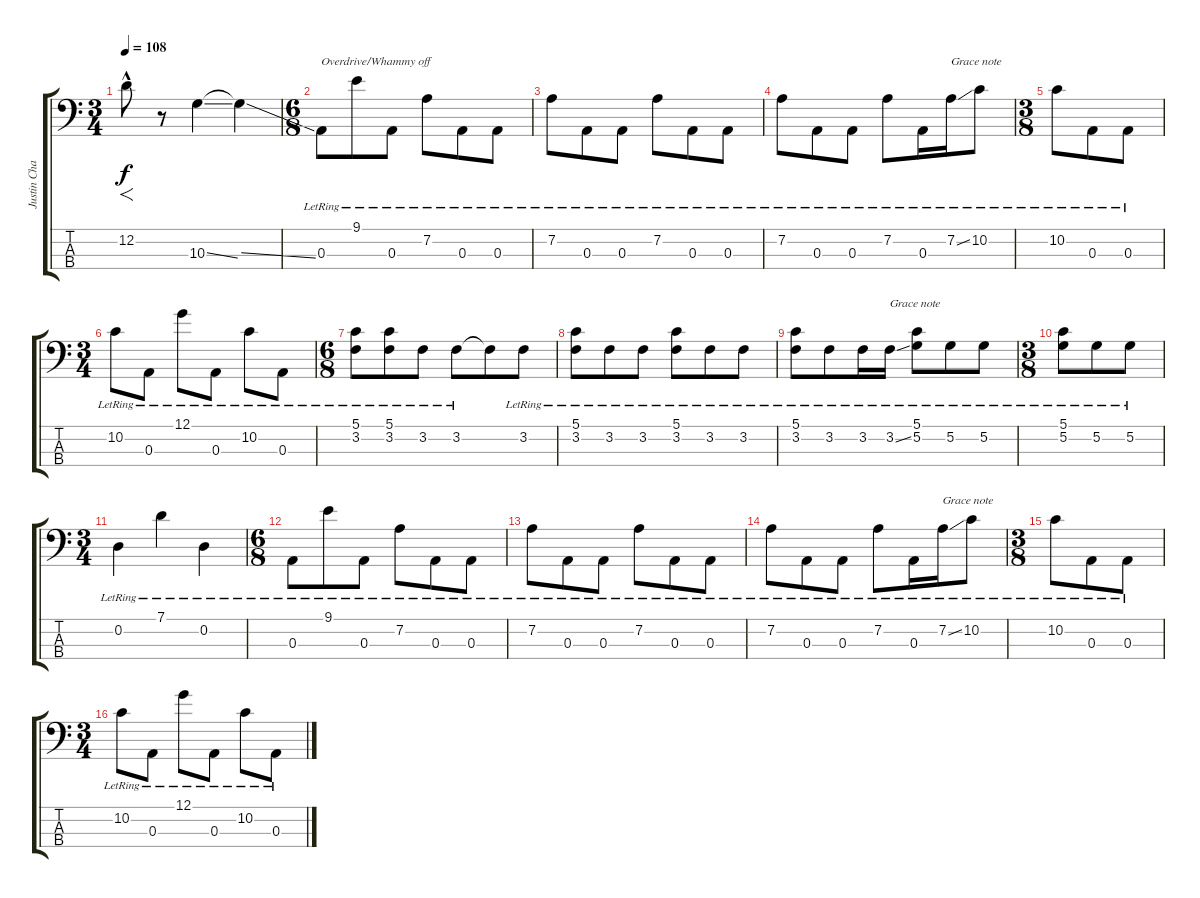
\track ("Justin Chancellor" "Justin Cha") {instrument electricbasspick}
\staff {score tabs}
\tuning (G2 D2 A1 D1) {hide}
\ts (3 4)
\tempo 108
\clef f4
\ks c
12.2{hac}.8{f dy f} r.8 10.3{ss}.4 10.3{ss t}.4 |
\ts (6 8)
0.3{lr}.8{txt "Overdrive/Whammy off"} 9.1{lr}.8 0.3{lr}.8 7.2{lr}.8 0.3{lr}.8 0.3{lr}.8 |
7.2{lr}.8 0.3{lr}.8 0.3{lr}.8 7.2{lr}.8 0.3{lr}.8 0.3{lr}.8 |
7.2{lr}.8 0.3{lr}.8 0.3{lr}.8 7.2{lr}.8 0.3{lr}.16 7.2{ss lr}.16{txt "Grace note"} 10.2{lr}.8 |
\ts (3 8)
10.2{lr}.8 0.3{lr}.8 0.3{lr}.8 |
\ts (3 4)
10.2{lr}.8 0.3{lr}.8 12.1{lr}.8 0.3{lr}.8 10.2{lr}.8 0.3{lr}.8 |
\ts (6 8)
(5.1{lr} 3.2{lr}).8 (5.1{lr} 3.2{lr}).8 3.2{lr}.8 3.2{lr}.8 3.2{t}.8 3.2{lr}.8 |
(5.1{lr} 3.2{lr}).8 3.2{lr}.8 3.2{lr}.8 (5.1{lr} 3.2{lr}).8 3.2{lr}.8 3.2{lr}.8 |
(5.1{lr} 3.2{lr}).8 3.2{lr}.8 3.2{lr}.16 3.2{ss lr}.16{txt "Grace note"} (5.1{lr} 5.2{lr}).8 5.2{lr}.8 5.2{lr}.8 |
\ts (3 8)
(5.1{lr} 5.2{lr}).8 5.2{lr}.8 5.2{lr}.8 |
\ts (3 4)
0.2{lr}.4 7.1{lr}.4 0.2{lr}.4 |
\ts (6 8)
0.3{lr}.8 9.1{lr}.8 0.3{lr}.8 7.2{lr}.8 0.3{lr}.8 0.3{lr}.8 |
7.2{lr}.8 0.3{lr}.8 0.3{lr}.8 7.2{lr}.8 0.3{lr}.8 0.3{lr}.8 |
7.2{lr}.8 0.3{lr}.8 0.3{lr}.8 7.2{lr}.8 0.3{lr}.16 7.2{ss lr}.16{txt "Grace note"} 10.2{lr}.8 |
\ts (3 8)
10.2{lr}.8 0.3{lr}.8 0.3{lr}.8 |
\ts (3 4)
10.2{lr}.8 0.3{lr}.8 12.1{lr}.8 0.3{lr}.8 10.2{lr}.8 0.3{lr}.8
